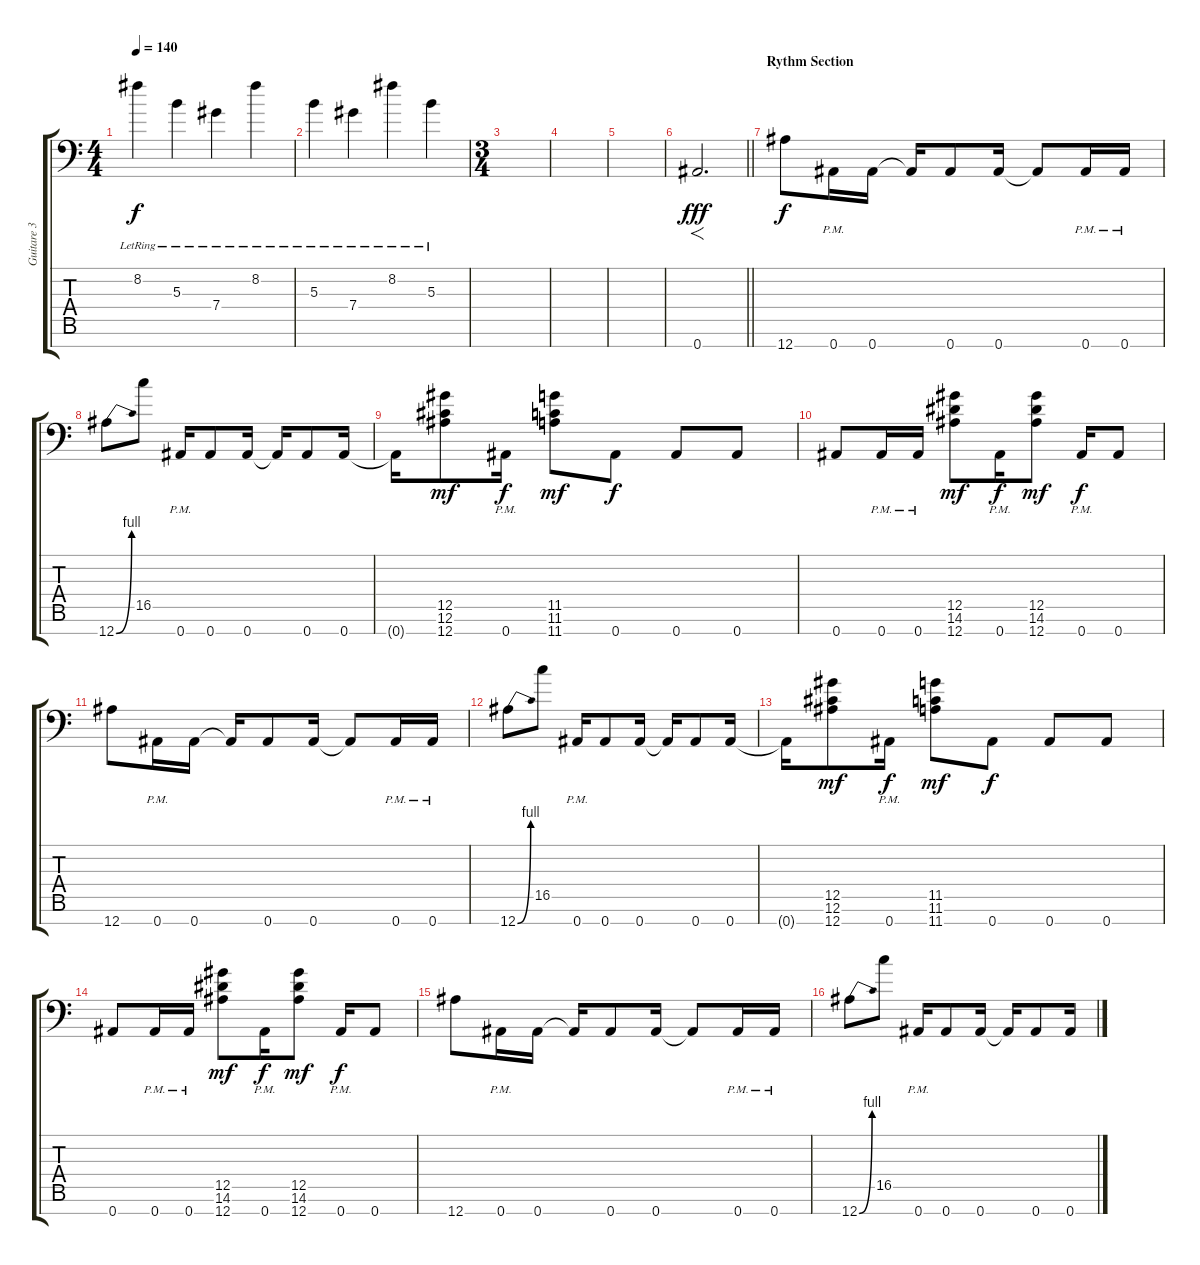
\track ("Guitare 3 (Jake)" "Guitare 3 ") {instrument distortionguitar}
\staff {score tabs}
\tuning (Eb4 Bb3 Gb3 Db3 Ab2 Db2 Bb1) {hide}
\ts (4 4)
\tempo 140
\clef f4
\ks c
8.2{lr}.4{dy f} 5.3{lr}.4 7.4{lr}.4 8.2{lr}.4 |
5.3{lr}.4 7.4{lr}.4 8.2{lr}.4 5.3{lr}.4 |
\ts (3 4)
|
|
|
\barLineRight lightlight
0.7.2{f d dy fff volume 13 balance 14 instrument distortionguitar} |
\section ("" "Rythm Section")
12.7.8{dy f} 0.7{pm}.16 0.7.16 0.7{t}.16 0.7.8 0.7.16 0.7{t}.8 0.7{pm}.16 0.7{pm}.16 |
12.7{be (bend 0 0 60 4)}.8 16.5.8 0.7{pm}.16 0.7.8 0.7.16 0.7{t}.16 0.7.8 0.7.16 |
0.7{t}.16 (12.5 12.6 12.7).8{dy mf} 0.7{pm}.16{dy f} (11.5 11.6 11.7).8{dy mf} 0.7.8{dy f} 0.7.8 0.7.8 |
0.7.8 0.7{pm}.16 0.7{pm}.16 (12.5 14.6 12.7).8{dy mf} 0.7{pm}.16{dy f} (12.5 14.6 12.7).8{dy mf} 0.7{pm}.16{dy f} 0.7.8 |
12.7.8 0.7{pm}.16 0.7.16 0.7{t}.16 0.7.8 0.7.16 0.7{t}.8 0.7{pm}.16 0.7{pm}.16 |
12.7{be (bend 0 0 60 4)}.8 16.5.8 0.7{pm}.16 0.7.8 0.7.16 0.7{t}.16 0.7.8 0.7.16 |
0.7{t}.16 (12.5 12.6 12.7).8{dy mf} 0.7{pm}.16{dy f} (11.5 11.6 11.7).8{dy mf} 0.7.8{dy f} 0.7.8 0.7.8 |
0.7.8 0.7{pm}.16 0.7{pm}.16 (12.5 14.6 12.7).8{dy mf} 0.7{pm}.16{dy f} (12.5 14.6 12.7).8{dy mf} 0.7{pm}.16{dy f} 0.7.8 |
12.7.8 0.7{pm}.16 0.7.16 0.7{t}.16 0.7.8 0.7.16 0.7{t}.8 0.7{pm}.16 0.7{pm}.16 |
12.7{be (bend 0 0 60 4)}.8 16.5.8 0.7{pm}.16 0.7.8 0.7.16 0.7{t}.16 0.7.8 0.7.16
